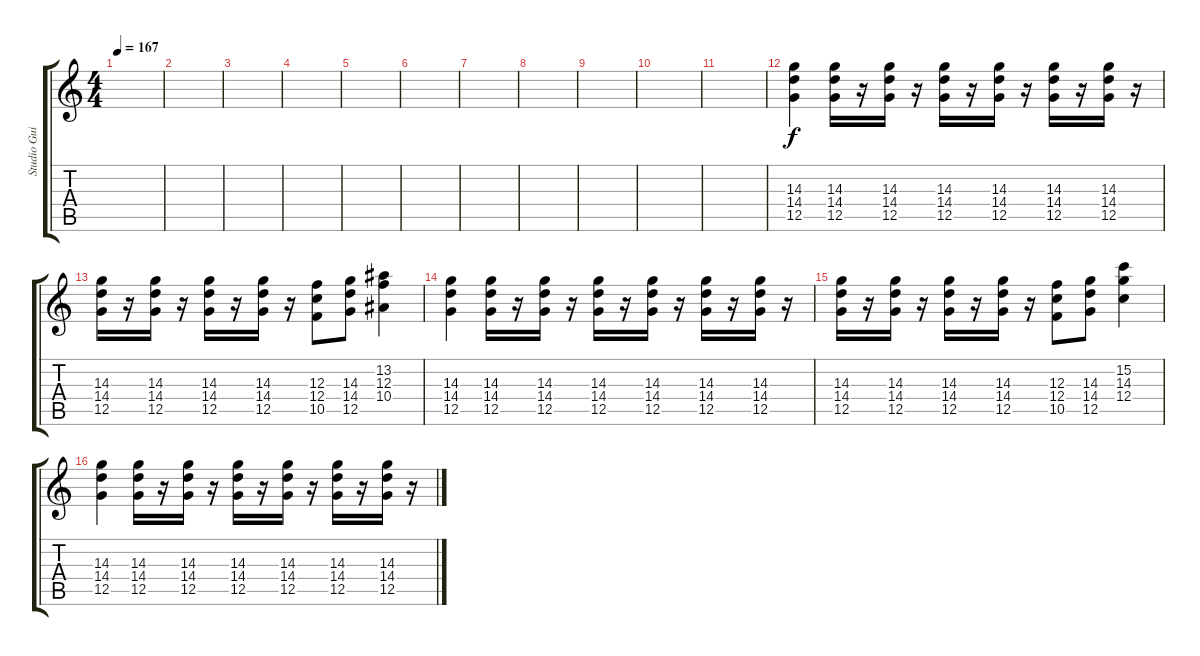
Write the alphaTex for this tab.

\track ("Studio Guitar" "Studio Gui") {instrument electricguitarmuted}
\staff {score tabs}
\tuning (D4 A3 F3 C3 G2 C2) {hide}
\ts (4 4)
\tempo 167
\clef g2
\ks c
|
|
|
|
|
|
|
|
|
|
|
(14.3 14.4 12.5).4{instrument churchorgan} (14.3 14.4 12.5).16 r.16 (14.3 14.4 12.5).16 r.16 (14.3 14.4 12.5).16 r.16 (14.3 14.4 12.5).16 r.16 (14.3 14.4 12.5).16 r.16 (14.3 14.4 12.5).16 r.16 |
(14.3 14.4 12.5).16 r.16 (14.3 14.4 12.5).16 r.16 (14.3 14.4 12.5).16 r.16 (14.3 14.4 12.5).16 r.16 (12.3 12.4 10.5).8 (14.3 14.4 12.5).8 (13.2 12.3 10.4).4 |
(14.3 14.4 12.5).4 (14.3 14.4 12.5).16 r.16 (14.3 14.4 12.5).16 r.16 (14.3 14.4 12.5).16 r.16 (14.3 14.4 12.5).16 r.16 (14.3 14.4 12.5).16 r.16 (14.3 14.4 12.5).16 r.16 |
(14.3 14.4 12.5).16 r.16 (14.3 14.4 12.5).16 r.16 (14.3 14.4 12.5).16 r.16 (14.3 14.4 12.5).16 r.16 (12.3 12.4 10.5).8 (14.3 14.4 12.5).8 (15.2 14.3 12.4).4 |
(14.3 14.4 12.5).4 (14.3 14.4 12.5).16 r.16 (14.3 14.4 12.5).16 r.16 (14.3 14.4 12.5).16 r.16 (14.3 14.4 12.5).16 r.16 (14.3 14.4 12.5).16 r.16 (14.3 14.4 12.5).16 r.16
